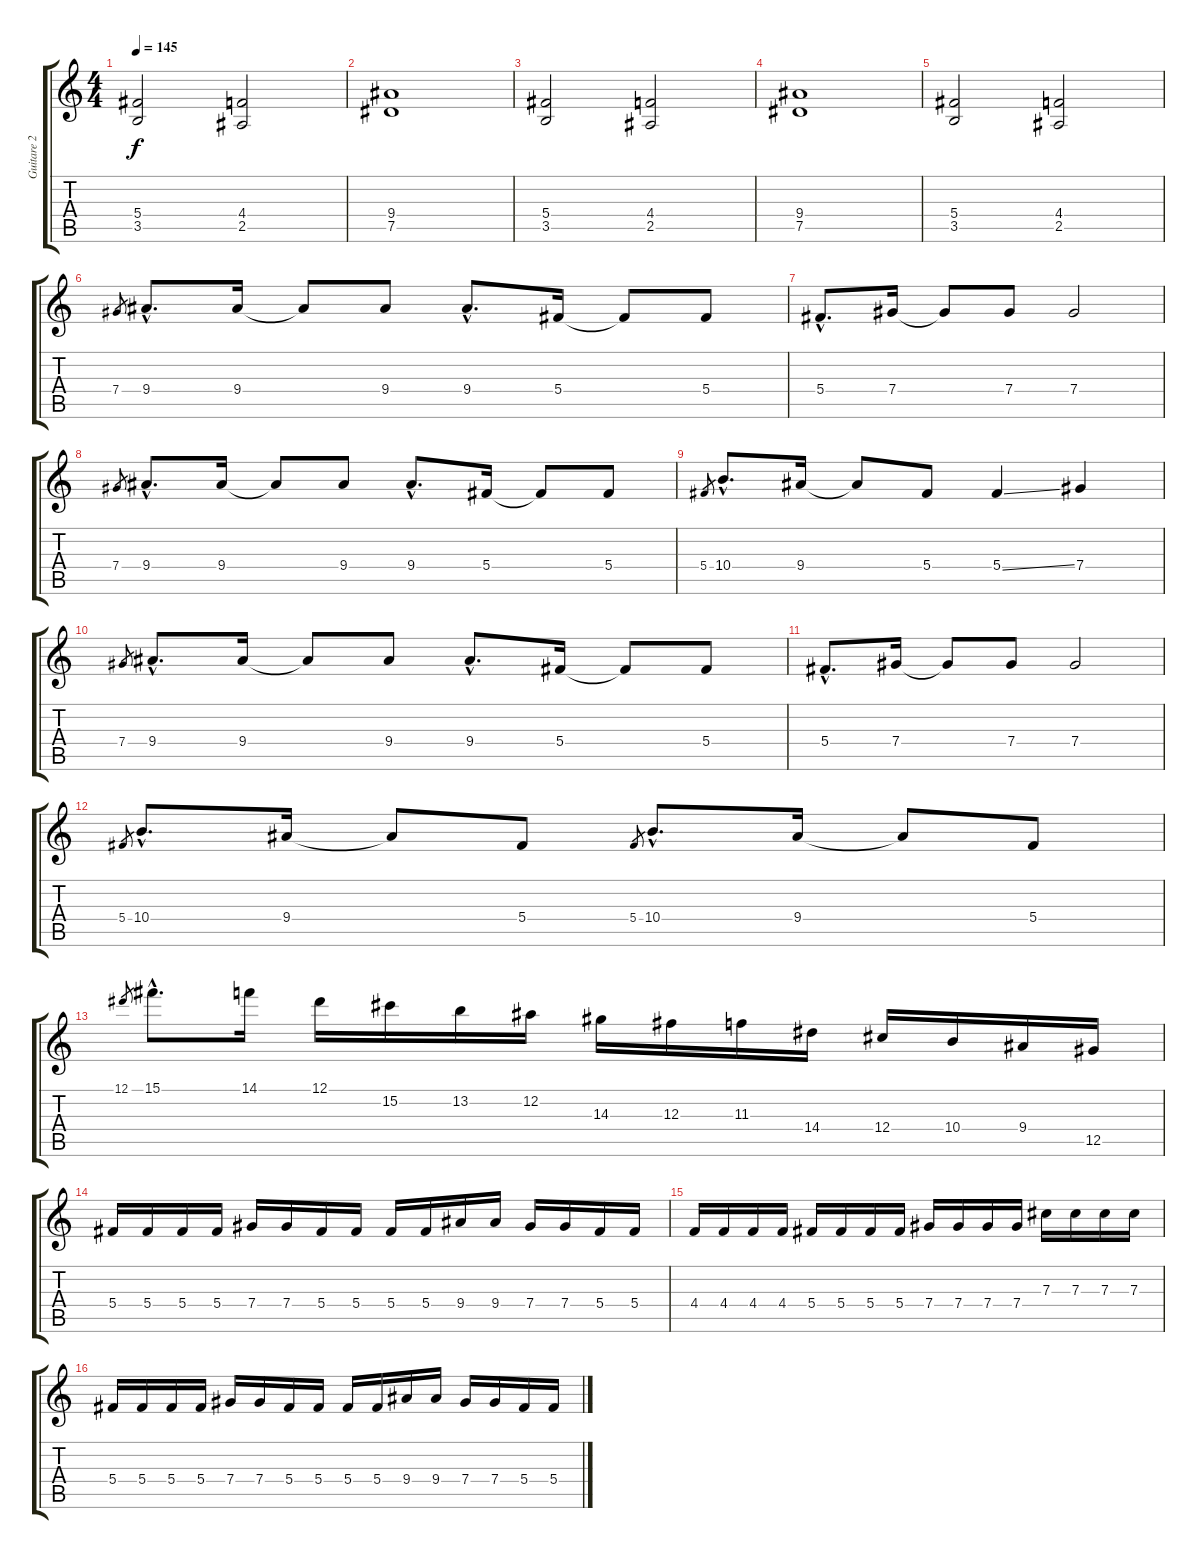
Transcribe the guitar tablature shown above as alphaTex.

\track ("Guitare 2" "Guitare 2") {instrument distortionguitar}
\staff {score tabs}
\tuning (Eb4 Bb3 Gb3 Db3 Ab2 Eb2) {hide}
\ts (4 4)
\tempo 145
\clef g2
\ks c
(5.4 3.5).2{dy f} (4.4 2.5).2 |
(9.4 7.5).1 |
(5.4 3.5).2 (4.4 2.5).2 |
(9.4 7.5).1 |
(5.4 3.5).2 (4.4 2.5).2 |
7.4.8{gr} 9.4{hac}.8{d} 9.4.16 9.4{t}.8 9.4.8 9.4{hac}.8{d} 5.4.16 5.4{t}.8 5.4.8 |
5.4{hac}.8{d} 7.4.16 7.4{t}.8 7.4.8 7.4.2 |
7.4.8{gr} 9.4{hac}.8{d} 9.4.16 9.4{t}.8 9.4.8 9.4{hac}.8{d} 5.4.16 5.4{t}.8 5.4.8 |
5.4.8{gr} 10.4{hac}.8{d} 9.4.16 9.4{t}.8 5.4.8 5.4{ss}.4 7.4.4 |
7.4.8{gr} 9.4{hac}.8{d} 9.4.16 9.4{t}.8 9.4.8 9.4{hac}.8{d} 5.4.16 5.4{t}.8 5.4.8 |
5.4{hac}.8{d} 7.4.16 7.4{t}.8 7.4.8 7.4.2 |
5.4.8{gr} 10.4{hac}.8{d} 9.4.16 9.4{t}.8 5.4.8 5.4.8{gr} 10.4{hac}.8{d} 9.4.16 9.4{t}.8 5.4.8 |
12.1.8{gr} 15.1{hac}.8{d} 14.1.16 12.1.16 15.2.16 13.2.16 12.2.16 14.3.16 12.3.16 11.3.16 14.4.16 12.4.16 10.4.16 9.4.16 12.5.16 |
5.4.16 5.4.16 5.4.16 5.4.16 7.4.16 7.4.16 5.4.16 5.4.16 5.4.16 5.4.16 9.4.16 9.4.16 7.4.16 7.4.16 5.4.16 5.4.16 |
4.4.16 4.4.16 4.4.16 4.4.16 5.4.16 5.4.16 5.4.16 5.4.16 7.4.16 7.4.16 7.4.16 7.4.16 7.3.16 7.3.16 7.3.16 7.3.16 |
5.4.16 5.4.16 5.4.16 5.4.16 7.4.16 7.4.16 5.4.16 5.4.16 5.4.16 5.4.16 9.4.16 9.4.16 7.4.16 7.4.16 5.4.16 5.4.16
